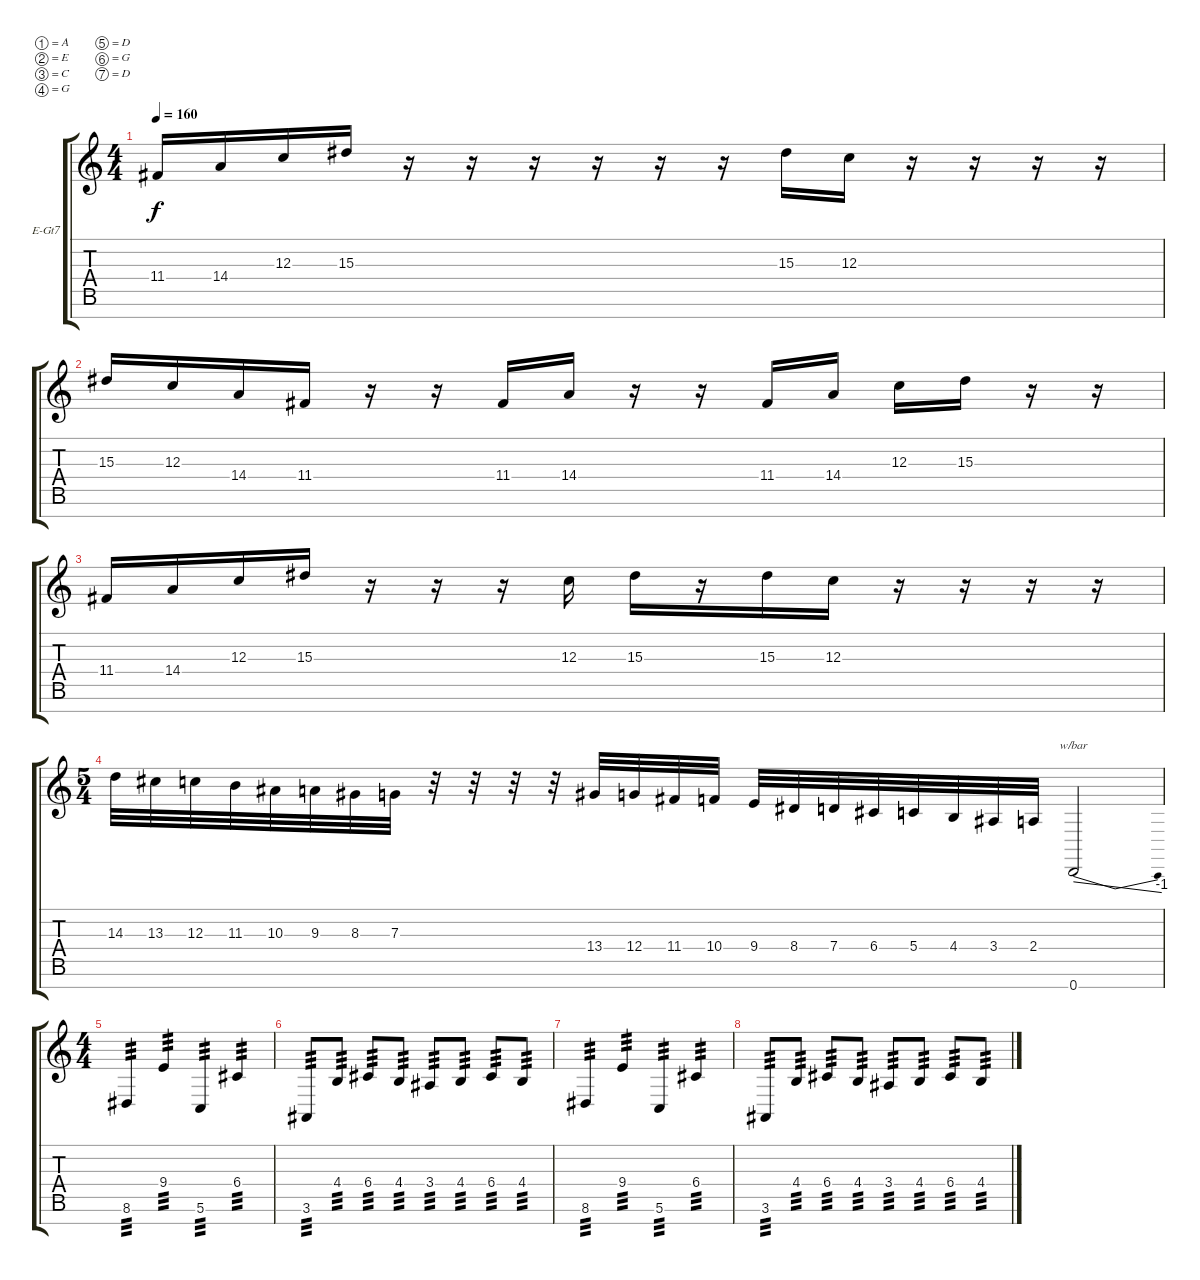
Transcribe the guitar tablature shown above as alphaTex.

\defaultSystemsLayout 4
\bracketExtendMode groupsimilarinstruments
\firstSystemTrackNameOrientation horizontal
\otherSystemsTrackNameOrientation horizontal
\track ("Electric Guitar" "E-Gt7") {instrument distortionguitar}
\staff {score tabs}
\tuning (A3 E3 C3 G2 D2 G1 D1)
\ts (4 4)
\tempo 160
\clef g2
\ks c
11.4.16{dy f} 14.4.16 12.3.16 15.3.16 r.16 r.16 r.16 r.16 r.16 r.16 15.3.16 12.3.16 r.16 r.16 r.16 r.16 |
15.3.16 12.3.16 14.4.16 11.4.16 r.16 r.16 11.4.16 14.4.16 r.16 r.16 11.4.16 14.4.16 12.3.16 15.3.16 r.16 r.16 |
11.4.16 14.4.16 12.3.16 15.3.16 r.16 r.16 r.16 12.3.16 15.3.16 r.16 15.3.16 12.3.16 r.16 r.16 r.16 r.16 |
\ts (5 4)
14.3.32 13.3.32 12.3.32 11.3.32 10.3.32 9.3.32 8.3.32 7.3.32 r.32 r.32 r.32 r.32 13.4.32 12.4.32 11.4.32 10.4.32 9.4.32 8.4.32 7.4.32 6.4.32 5.4.32 4.4.32 3.4.32 2.4.32 0.7.2{tbe (dive default 0 0 60 -4)} |
\ts (4 4)
8.6.4{tp 3} 9.4.4{tp 3} 5.6.4{tp 3} 6.4.4{tp 3} |
3.6.8{tp 3} 4.4.8{tp 3} 6.4.8{tp 3} 4.4.8{tp 3} 3.4.8{tp 3} 4.4.8{tp 3} 6.4.8{tp 3} 4.4.8{tp 3} |
8.6.4{tp 3} 9.4.4{tp 3} 5.6.4{tp 3} 6.4.4{tp 3} |
3.6.8{tp 3} 4.4.8{tp 3} 6.4.8{tp 3} 4.4.8{tp 3} 3.4.8{tp 3} 4.4.8{tp 3} 6.4.8{tp 3} 4.4.8{tp 3}
